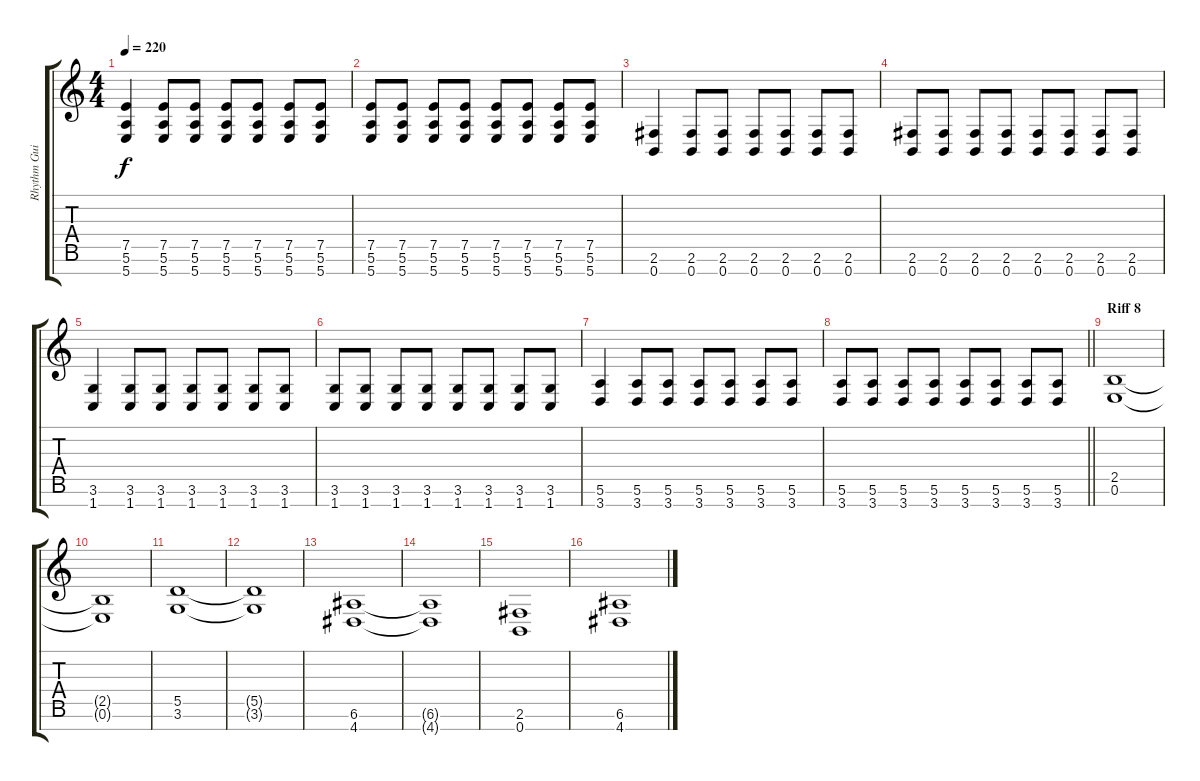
\track ("Rhythm Guitar 2" "Rhythm Gui") {instrument distortionguitar}
\staff {score tabs}
\tuning (E4 B3 G3 D3 A2 E2 B1) {hide}
\ts (4 4)
\tempo 220
\clef g2
\ks c
(7.5 5.6 5.7).4{dy f} (7.5 5.6 5.7).8 (7.5 5.6 5.7).8 (7.5 5.6 5.7).8 (7.5 5.6 5.7).8 (7.5 5.6 5.7).8 (7.5 5.6 5.7).8 |
(7.5 5.6 5.7).8 (7.5 5.6 5.7).8 (7.5 5.6 5.7).8 (7.5 5.6 5.7).8 (7.5 5.6 5.7).8 (7.5 5.6 5.7).8 (7.5 5.6 5.7).8 (7.5 5.6 5.7).8 |
(2.6 0.7).4 (2.6 0.7).8 (2.6 0.7).8 (2.6 0.7).8 (2.6 0.7).8 (2.6 0.7).8 (2.6 0.7).8 |
(2.6 0.7).8 (2.6 0.7).8 (2.6 0.7).8 (2.6 0.7).8 (2.6 0.7).8 (2.6 0.7).8 (2.6 0.7).8 (2.6 0.7).8 |
(3.6 1.7).4 (3.6 1.7).8 (3.6 1.7).8 (3.6 1.7).8 (3.6 1.7).8 (3.6 1.7).8 (3.6 1.7).8 |
(3.6 1.7).8 (3.6 1.7).8 (3.6 1.7).8 (3.6 1.7).8 (3.6 1.7).8 (3.6 1.7).8 (3.6 1.7).8 (3.6 1.7).8 |
(5.6 3.7).4 (5.6 3.7).8 (5.6 3.7).8 (5.6 3.7).8 (5.6 3.7).8 (5.6 3.7).8 (5.6 3.7).8 |
\barLineRight lightlight
(5.6 3.7).8 (5.6 3.7).8 (5.6 3.7).8 (5.6 3.7).8 (5.6 3.7).8 (5.6 3.7).8 (5.6 3.7).8 (5.6 3.7).8 |
\section ("" "Riff 8")
(2.5 0.6).1 |
(2.5{t} 0.6{t}).1 |
(5.5 3.6).1 |
(5.5{t} 3.6{t}).1 |
(6.6 4.7).1 |
(6.6{t} 4.7{t}).1 |
(2.6 0.7).1 |
(6.6 4.7).1
